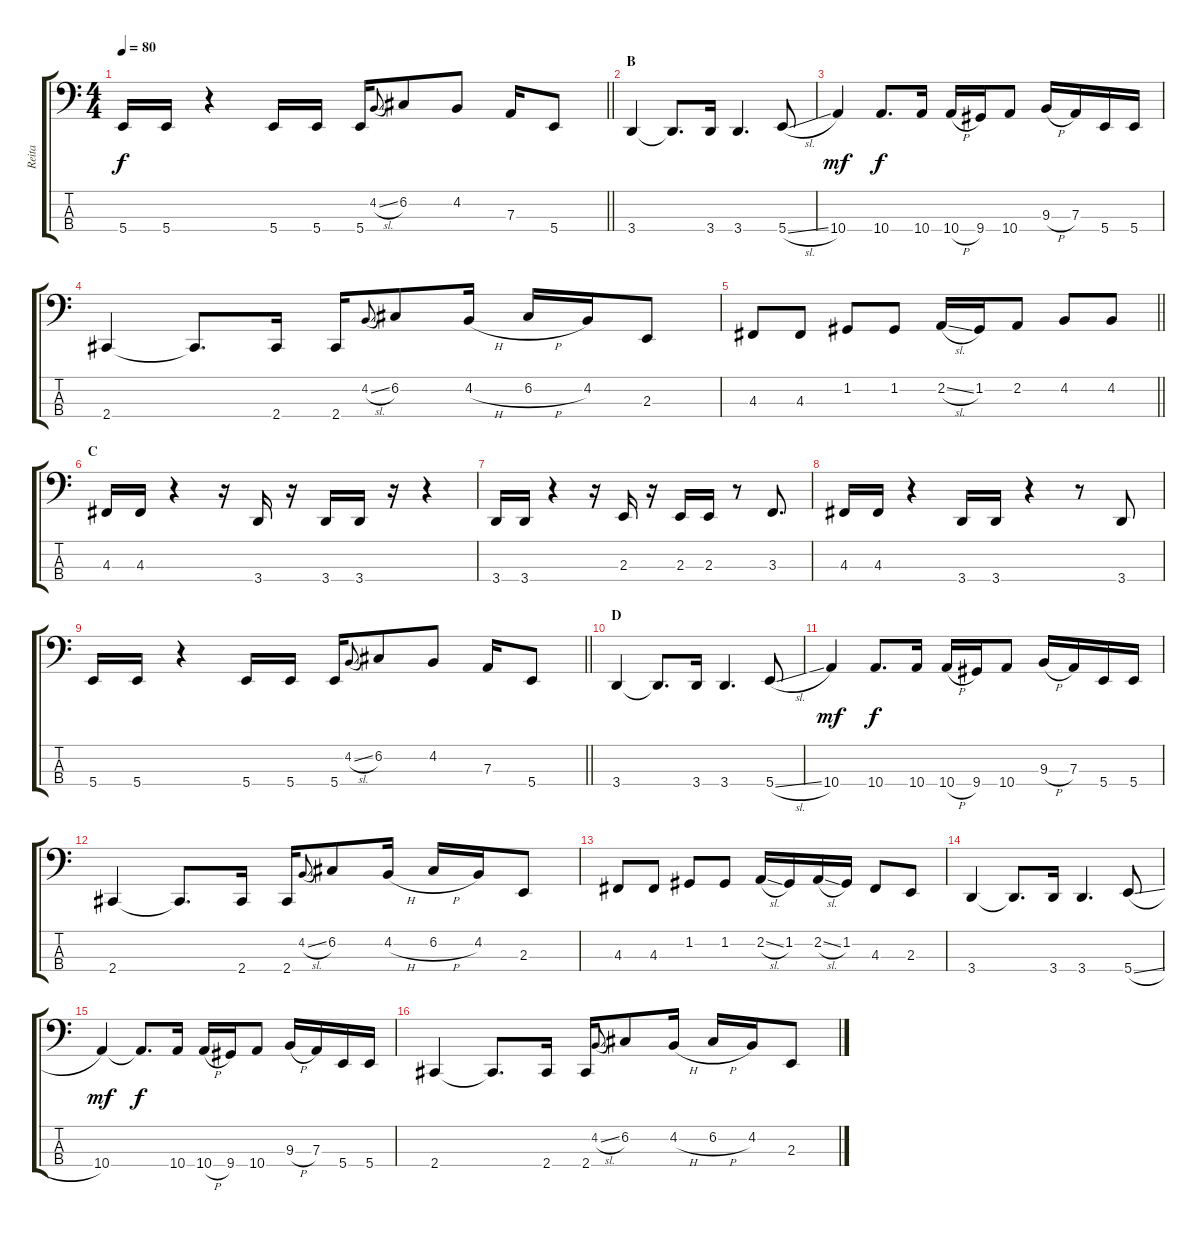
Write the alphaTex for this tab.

\track ("Reita" "Reita") {instrument electricbassfinger}
\staff {score tabs}
\tuning (C2 G1 D1 B0) {hide}
\ts (4 4)
\tempo 80
\clef f4
\barLineRight lightlight
\ks c
5.4.16{dy f} 5.4.16 r.4 5.4.16{beam merge} 5.4.16 5.4.16 4.2{sl}.8{gr onbeat} 6.2.8 4.2.8 7.3.16 5.4.8 |
\section ("" "B")
3.4.4 3.4{t}.8{d} 3.4.16 3.4.4{d} 5.4{sl}.8 |
10.4.4{dy mf} 10.4.8{d dy f} 10.4.16 10.4{h}.16 9.4.16 10.4.8 9.3{h}.16 7.3.16 5.4.16 5.4.16 |
2.4.4 2.4{t}.8{d} 2.4.16 2.4.16 4.2{sl}.8{gr onbeat} 6.2.8 4.2{h}.16 6.2{h}.16 4.2.16 2.3.8 |
\barLineRight lightlight
4.3.8 4.3.8 1.2.8 1.2.8 2.2{sl}.16 1.2.16 2.2.8 4.2.8 4.2.8 |
\section ("" "C")
4.3.16 4.3.16 r.4 r.16 3.4.16{beam Up} r.16 3.4.16{beam Up} 3.4.16{beam Up} r.16 r.4 |
3.4.16 3.4.16 r.4 r.16 2.3.16{beam Up} r.16 2.3.16{beam Up} 2.3.16{beam Up} r.8 3.3.8{d} |
4.3.16 4.3.16 r.4 3.4.16 3.4.16 r.4 r.8 3.4.8 |
\barLineRight lightlight
5.4.16 5.4.16 r.4 5.4.16{beam merge} 5.4.16 5.4.16 4.2{sl}.8{gr onbeat} 6.2.8 4.2.8 7.3.16 5.4.8 |
\section ("" "D")
3.4.4 3.4{t}.8{d} 3.4.16 3.4.4{d} 5.4{sl}.8 |
10.4.4{dy mf} 10.4.8{d dy f} 10.4.16 10.4{h}.16 9.4.16 10.4.8 9.3{h}.16 7.3.16 5.4.16 5.4.16 |
2.4.4 2.4{t}.8{d} 2.4.16 2.4.16 4.2{sl}.8{gr onbeat} 6.2.8 4.2{h}.16 6.2{h}.16 4.2.16 2.3.8 |
4.3.8 4.3.8 1.2.8 1.2.8 2.2{sl}.16 1.2.16 2.2{sl}.16 1.2.16 4.3.8 2.3.8 |
3.4.4 3.4{t}.8{d} 3.4.16 3.4.4{d} 5.4{sl}.8 |
10.4.4{dy mf} 10.4{t}.8{d dy f} 10.4.16 10.4{h}.16 9.4.16 10.4.8 9.3{h}.16 7.3.16 5.4.16 5.4.16 |
2.4.4 2.4{t}.8{d} 2.4.16 2.4.16 4.2{sl}.8{gr onbeat} 6.2.8 4.2{h}.16 6.2{h}.16 4.2.16 2.3.8
